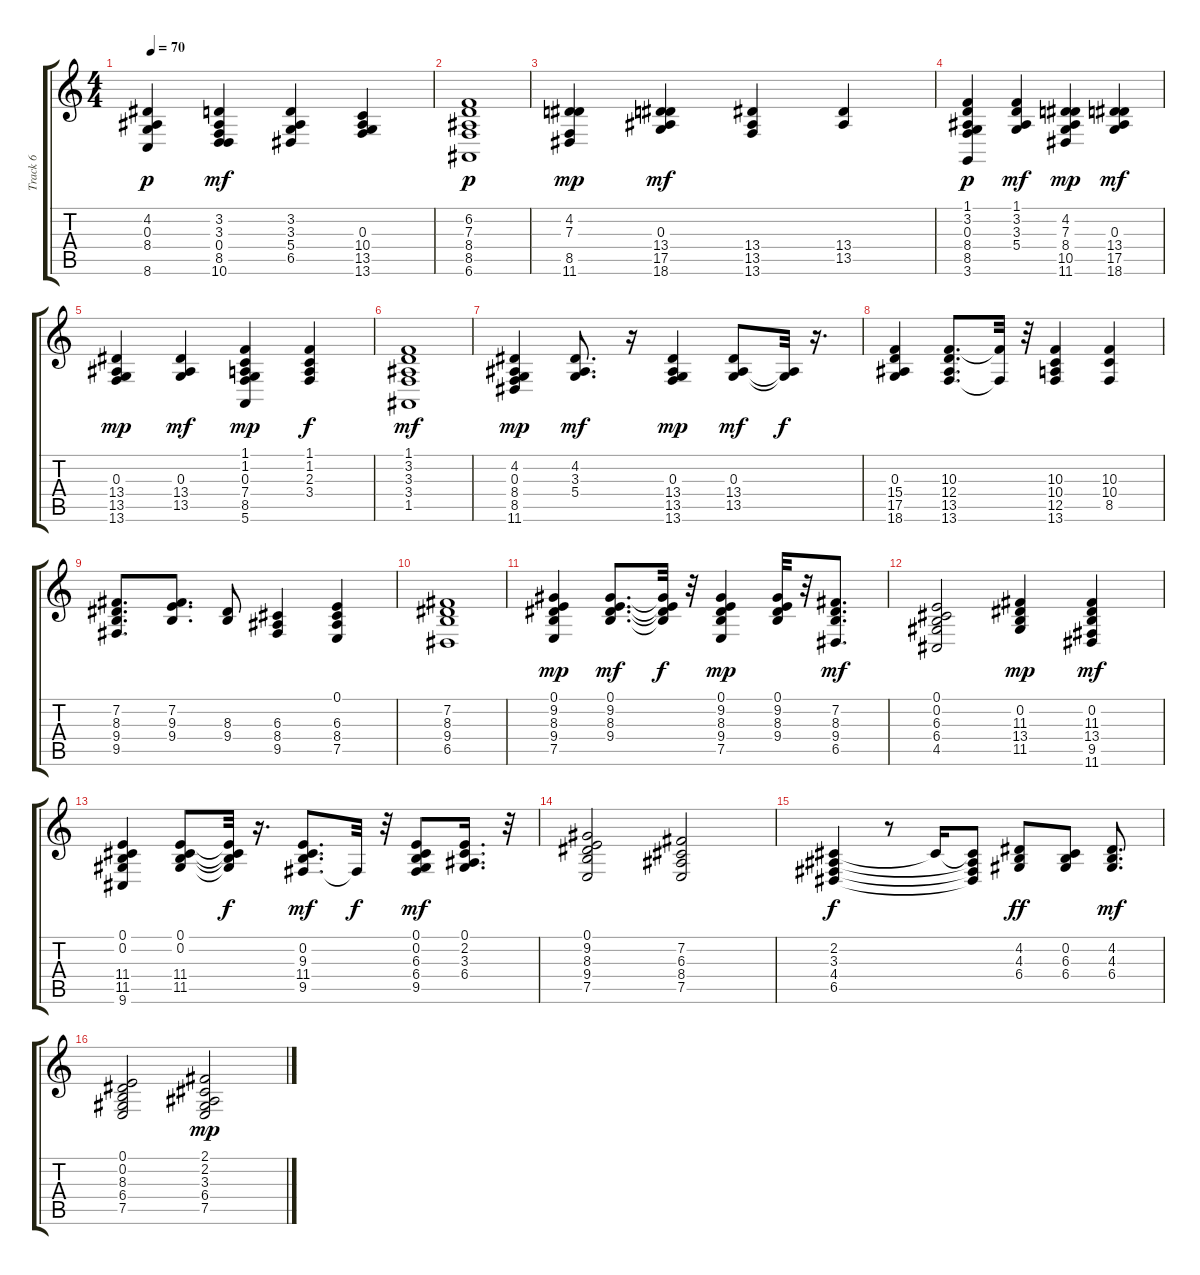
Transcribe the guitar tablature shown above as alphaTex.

\track ("Track 6" "Track 6") {instrument musicbox}
\staff {score tabs}
\tuning (E4 B3 G3 D3 A2 E2) {hide}
\ts (4 4)
\tempo 70
\clef g2
\ks c
(4.2 0.3 8.4 8.6).4{dy p} (3.2 3.3 0.4 8.5 10.6).4{dy mf} (3.2 3.3 5.4 6.5).4 (0.3 10.4 13.5 13.6).4 |
(6.2 7.3 8.4 8.5 6.6).1{dy p volume 10} |
(4.2 7.3 8.5 11.6).4{dy mp} (0.3 13.4 17.5 18.6).4{dy mf} (13.4 13.5 13.6).4 (13.4 13.5).4 |
(1.1 3.2 0.3 8.4 8.5 3.6).4{dy p} (1.1 3.2 3.3 5.4).4{dy mf} (4.2 7.3 8.4 10.5 11.6).4{dy mp} (0.3 13.4 17.5 18.6).4{dy mf} |
(0.3 13.4 13.5 13.6).4{dy mp} (0.3 13.4 13.5).4{dy mf} (1.1 1.2 0.3 7.4 8.5 5.6).4{dy mp} (1.1 1.2 2.3 3.4).4{dy f} |
(1.1 3.2 3.3 3.4 1.5).1{dy mf} |
(4.2 0.3 8.4 8.5 11.6).4{dy mp} (4.2 3.3 5.4).8{d dy mf} r.16 (0.3 13.4 13.5 13.6).4{dy mp} (0.3 13.4 13.5).8{dy mf} (0.3{t} 13.5{t}).32{dy f} r.16{d} |
(0.3 15.4 17.5 18.6).4 (10.3 12.4 13.5 13.6).8{d} (10.3{t} 13.6{t}).32 r.32 (10.3 10.4 12.5 13.6).4 (10.3 10.4 8.5).4 |
(7.2 8.3 9.4 9.5).8{d} (7.2 9.3 9.4).8{d} (8.3 9.4).8 (6.3 8.4 9.5).4 (0.1 6.3 8.4 7.5).4 |
(7.2 8.3 9.4 6.5).1 |
(0.1 9.2 8.3 9.4 7.5).4{dy mp} (0.1 9.2 8.3 9.4).8{d dy mf} (0.1{t} 9.2{t} 8.3{t} 9.4{t}).32{dy f} r.32 (0.1 9.2 8.3 9.4 7.5).4{dy mp} (0.1 9.2 8.3 9.4).32 r.32 (7.2 8.3 9.4 6.5).8{d dy mf} |
(0.1 0.2 6.3 6.4 4.5).2 (0.2 11.3 13.4 11.5).4{dy mp} (0.2 11.3 13.4 9.5 11.6).4{dy mf} |
(0.1 0.2 11.4 11.5 9.6).4 (0.1 0.2 11.4 11.5).8 (0.1{t} 0.2{t} 11.4{t} 11.5{t}).32{dy f} r.16{d} (0.2 9.3 11.4 9.5).8{d dy mf} 9.5{t}.32{dy f} r.32 (0.1 0.2 6.3 6.4 9.5).8{dy mf} (0.1 2.2 3.3 6.4).16{d} r.32 |
(0.1 9.2 8.3 9.4 7.5).2{instrument synthstrings1} (7.2 6.3 8.4 7.5).2 |
(2.2 3.3 4.4 6.5).4{dy f} r.8 2.2{t}.16 (2.2{t} 3.3{t} 4.4{t} 6.5{t}).8 (4.2 4.3 6.4).8{dy ff} (0.2 6.3 6.4).8 (4.2 4.3 6.4).8{d dy mf} |
(0.1 0.2 8.3 6.4 7.5).2 (2.1 2.2 3.3 6.4 7.5).2{dy mp}
